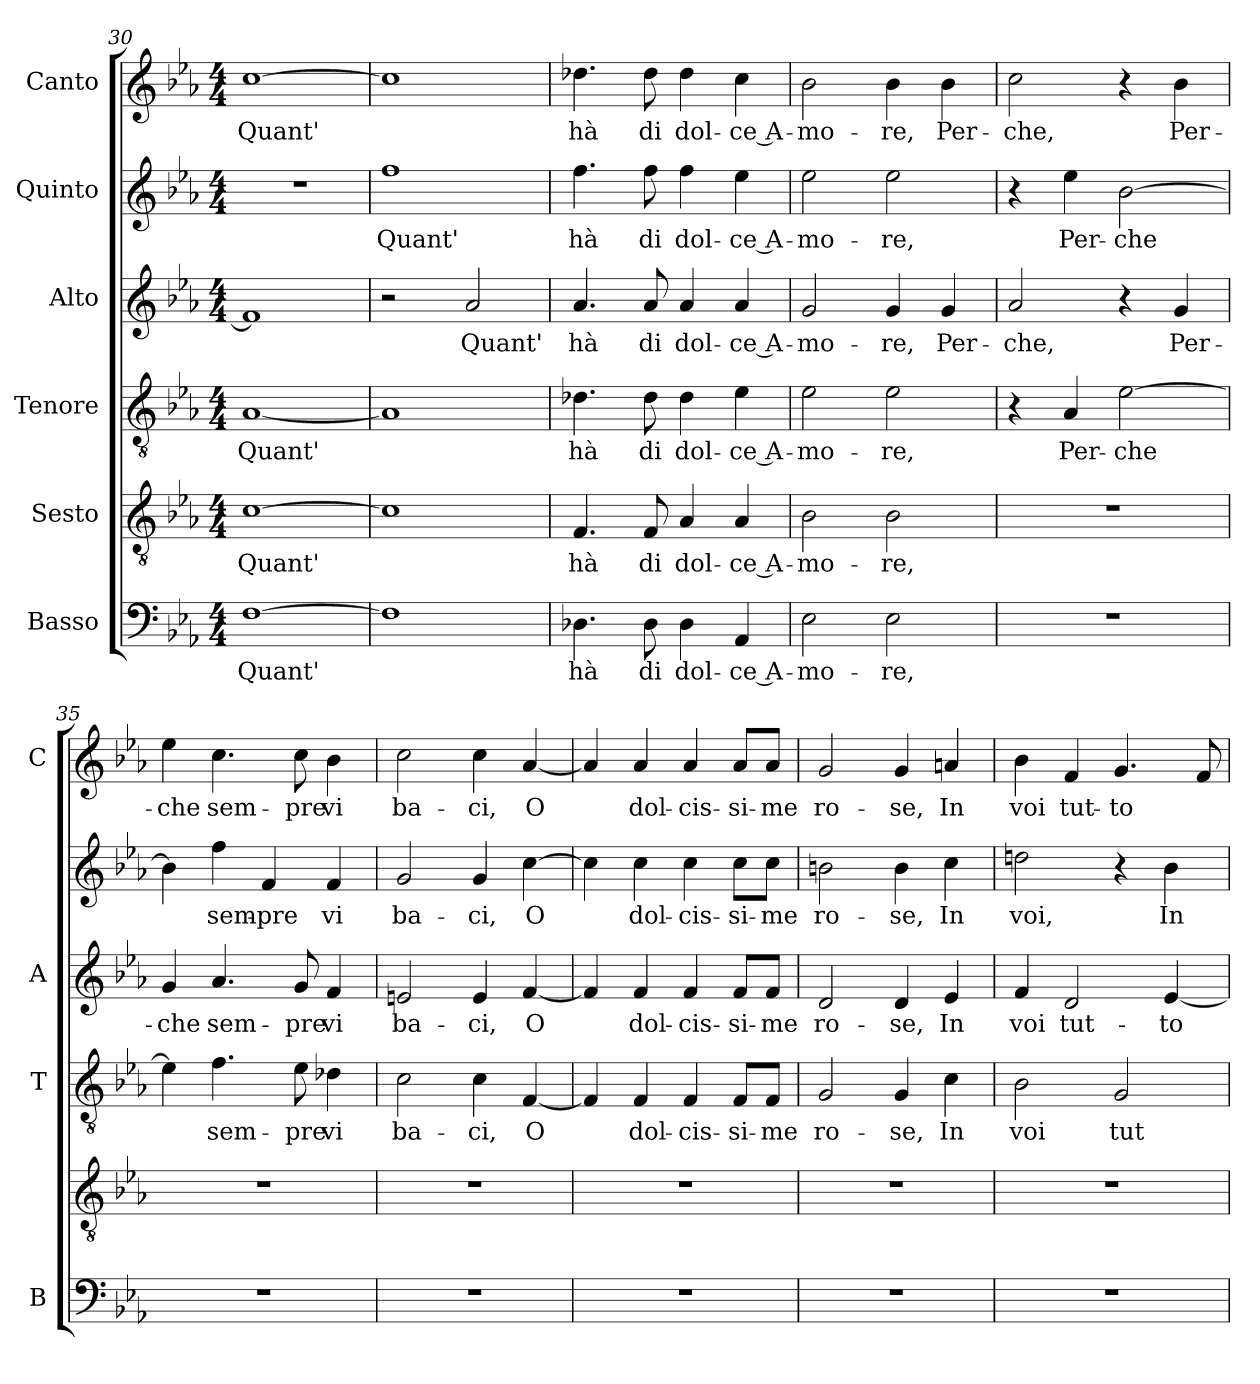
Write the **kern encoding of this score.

**kern	**text	**kern	**text	**kern	**text	**kern	**text	**kern	**text	**kern	**text
*part6	*part6	*part5	*part5	*part4	*part4	*part3	*part3	*part2	*part2	*part1	*part1
*staff6	*staff6	*staff5	*staff5	*staff4	*staff4	*staff3	*staff3	*staff2	*staff2	*staff1	*staff1
*I"Basso	*	*I"Sesto	*	*I"Tenore	*	*I"Alto	*	*I"Quinto	*	*I"Canto	*
*I'B	*	*	*	*I'T	*	*I'A	*	*	*	*I'C	*
*clefF4	*	*clefGv2	*	*clefGv2	*	*clefG2	*	*clefG2	*	*clefG2	*
*k[b-e-a-]	*	*k[b-e-a-]	*	*k[b-e-a-]	*	*k[b-e-a-]	*	*k[b-e-a-]	*	*k[b-e-a-]	*
*E-:	*	*E-:	*	*E-:	*	*E-:	*	*E-:	*	*E-:	*
*M4/4	*	*M4/4	*	*M4/4	*	*M4/4	*	*M4/4	*	*M4/4	*
=30	=30	=30	=30	=30	=30	=30	=30	=30	=30	=30	=30
!	!LO:LY:b	!	!LO:LY:b	!	!LO:LY:b	!	!	!	!	!	!LO:LY:b
[1F	Quant'	[1c	Quant'	[1A-	Quant'	1f]	.	1r	.	[1cc	Quant'
=31	=31	=31	=31	=31	=31	=31	=31	=31	=31	=31	=31
!	!	!	!	!	!	!	!	!	!LO:LY:b	!	!
1F]	.	1c]	.	1A-]	.	2r	.	1ff	Quant'	1cc]	.
!	!	!	!	!	!	!	!LO:LY:b	!	!	!	!
.	.	.	.	.	.	2a-/	Quant'	.	.	.	.
=32	=32	=32	=32	=32	=32	=32	=32	=32	=32	=32	=32
!	!LO:LY:b	!	!LO:LY:b	!	!LO:LY:b	!	!LO:LY:b	!	!LO:LY:b	!	!LO:LY:b
4.D-X\	hà	4.F/	hà	4.d-X\	hà	4.a-/	hà	4.ff\	hà	4.dd-X\	hà
!	!LO:LY:b	!	!LO:LY:b	!	!LO:LY:b	!	!LO:LY:b	!	!LO:LY:b	!	!LO:LY:b
8D-\	di	8F/	di	8d-\	di	8a-/	di	8ff\	di	8dd-\	di
!	!LO:LY:b	!	!LO:LY:b	!	!LO:LY:b	!	!LO:LY:b	!	!LO:LY:b	!	!LO:LY:b
4D-\	dol-	4A-/	dol-	4d-\	dol-	4a-/	dol-	4ff\	dol-	4dd-\	dol-
!	!LO:LY:b	!	!LO:LY:b	!	!LO:LY:b	!	!LO:LY:b	!	!LO:LY:b	!	!LO:LY:b
4AA-/	-ce A-	4A-/	-ce A-	4e-\	-ce A-	4a-/	-ce A-	4ee-\	-ce A-	4cc\	-ce A-
!!LO:LB:g=z
=33	=33	=33	=33	=33	=33	=33	=33	=33	=33	=33	=33
!	!LO:LY:b	!	!LO:LY:b	!	!LO:LY:b	!	!LO:LY:b	!	!LO:LY:b	!	!LO:LY:b
2E-\	-mo-	2B-\	-mo-	2e-\	-mo-	2g/	-mo-	2ee-\	-mo-	2b-\	-mo-
!	!LO:LY:b	!	!LO:LY:b	!	!LO:LY:b	!	!LO:LY:b	!	!LO:LY:b	!	!LO:LY:b
2E-\	-re,	2B-\	-re,	2e-\	-re,	4g/	-re,	2ee-\	-re,	4b-\	-re,
!	!	!	!	!	!	!	!LO:LY:b	!	!	!	!LO:LY:b
.	.	.	.	.	.	4g/	Per-	.	.	4b-\	Per-
=34	=34	=34	=34	=34	=34	=34	=34	=34	=34	=34	=34
!	!	!	!	!	!	!	!LO:LY:b	!	!	!	!LO:LY:b
1r	.	1r	.	4r	.	2a-/	-che,	4r	.	2cc\	-che,
!	!	!	!	!	!LO:LY:b	!	!	!	!LO:LY:b	!	!
.	.	.	.	4A-/	Per-	.	.	4ee-\	Per-	.	.
!	!	!	!	!	!LO:LY:b	!	!	!	!LO:LY:b	!	!
.	.	.	.	[2e-\	-che	4r	.	[2b-\	-che	4r	.
!	!	!	!	!	!	!	!LO:LY:b	!	!	!	!LO:LY:b
.	.	.	.	.	.	4g/	Per-	.	.	4b-\	Per-
=35	=35	=35	=35	=35	=35	=35	=35	=35	=35	=35	=35
!	!	!	!	!	!	!	!LO:LY:b	!	!	!	!LO:LY:b
1r	.	1r	.	4e-\]	.	4g/	-che	4b-\]	.	4ee-\	-che
!	!	!	!	!	!LO:LY:b	!	!LO:LY:b	!	!LO:LY:b	!	!LO:LY:b
.	.	.	.	4.f\	sem-	4.a-/	sem-	4ff\	sem-	4.cc\	sem-
!	!	!	!	!	!	!	!	!	!LO:LY:b	!	!
.	.	.	.	.	.	.	.	4f/	-pre	.	.
!	!	!	!	!	!LO:LY:b	!	!LO:LY:b	!	!	!	!LO:LY:b
.	.	.	.	8e-\	-pre	8g/	-pre	.	.	8cc\	-pre
!	!	!	!	!	!LO:LY:b	!	!LO:LY:b	!	!LO:LY:b	!	!LO:LY:b
.	.	.	.	4d-X\	vi	4f/	vi	4f/	vi	4b-\	vi
=36	=36	=36	=36	=36	=36	=36	=36	=36	=36	=36	=36
!	!	!	!	!	!LO:LY:b	!	!LO:LY:b	!	!LO:LY:b	!	!LO:LY:b
1r	.	1r	.	2c\	ba-	2en/	ba-	2g/	ba-	2cc\	ba-
!	!	!	!	!	!LO:LY:b	!	!LO:LY:b	!	!LO:LY:b	!	!LO:LY:b
.	.	.	.	4c\	-ci,	4e/	-ci,	4g/	-ci,	4cc\	-ci,
!	!	!	!	!	!LO:LY:b	!	!LO:LY:b	!	!LO:LY:b	!	!LO:LY:b
.	.	.	.	[4F/	O	[4f/	O	[4cc\	O	[4a-/	O
=37	=37	=37	=37	=37	=37	=37	=37	=37	=37	=37	=37
1r	.	1r	.	4F/]	.	4f/]	.	4cc\]	.	4a-/]	.
!	!	!	!	!	!LO:LY:b	!	!LO:LY:b	!	!LO:LY:b	!	!LO:LY:b
.	.	.	.	4F/	dol-	4f/	dol-	4cc\	dol-	4a-/	dol-
!	!	!	!	!	!LO:LY:b	!	!LO:LY:b	!	!LO:LY:b	!	!LO:LY:b
.	.	.	.	4F/	-cis-	4f/	-cis-	4cc\	-cis-	4a-/	-cis-
!	!	!	!	!	!LO:LY:b	!	!LO:LY:b	!	!LO:LY:b	!	!LO:LY:b
.	.	.	.	8F/L	-si-	8f/L	-si-	8cc\L	-si-	8a-/L	-si-
!	!	!	!	!	!LO:LY:b	!	!LO:LY:b	!	!LO:LY:b	!	!LO:LY:b
.	.	.	.	8F/J	-me	8f/J	-me	8cc\J	-me	8a-/J	-me
=38	=38	=38	=38	=38	=38	=38	=38	=38	=38	=38	=38
!	!	!	!	!	!LO:LY:b	!	!LO:LY:b	!	!LO:LY:b	!	!LO:LY:b
1r	.	1r	.	2G/	ro-	2d/	ro-	2bn\	ro-	2g/	ro-
!	!	!	!	!	!LO:LY:b	!	!LO:LY:b	!	!LO:LY:b	!	!LO:LY:b
.	.	.	.	4G/	-se,	4d/	-se,	4b\	-se,	4g/	-se,
!	!	!	!	!	!LO:LY:b	!	!LO:LY:b	!	!LO:LY:b	!	!LO:LY:b
.	.	.	.	4c\	In	4e-/	In	4cc\	In	4an/	In
=39	=39	=39	=39	=39	=39	=39	=39	=39	=39	=39	=39
!	!	!	!	!	!LO:LY:b	!	!LO:LY:b	!	!LO:LY:b	!	!LO:LY:b
1r	.	1r	.	2B-\	voi	4f/	voi	2ddni\	voi,	4b-\	voi
!	!	!	!	!	!	!	!LO:LY:b	!	!	!	!LO:LY:b
.	.	.	.	.	.	2d/	tut-	.	.	4f/	tut-
!	!	!	!	!	!LO:LY:b	!	!	!	!	!	!LO:LY:b
.	.	.	.	2G/	tut-	.	.	4r	.	4.g/	-to
!	!	!	!	!	!	!	!LO:LY:b	!	!LO:LY:b	!	!
.	.	.	.	.	.	[4e-/	-to	4b-\	In	.	.
.	.	.	.	.	.	.	.	.	.	8f/	.
=	=	=	=	=	=	=	=	=	=	=	=
*-	*-	*-	*-	*-	*-	*-	*-	*-	*-	*-	*-
